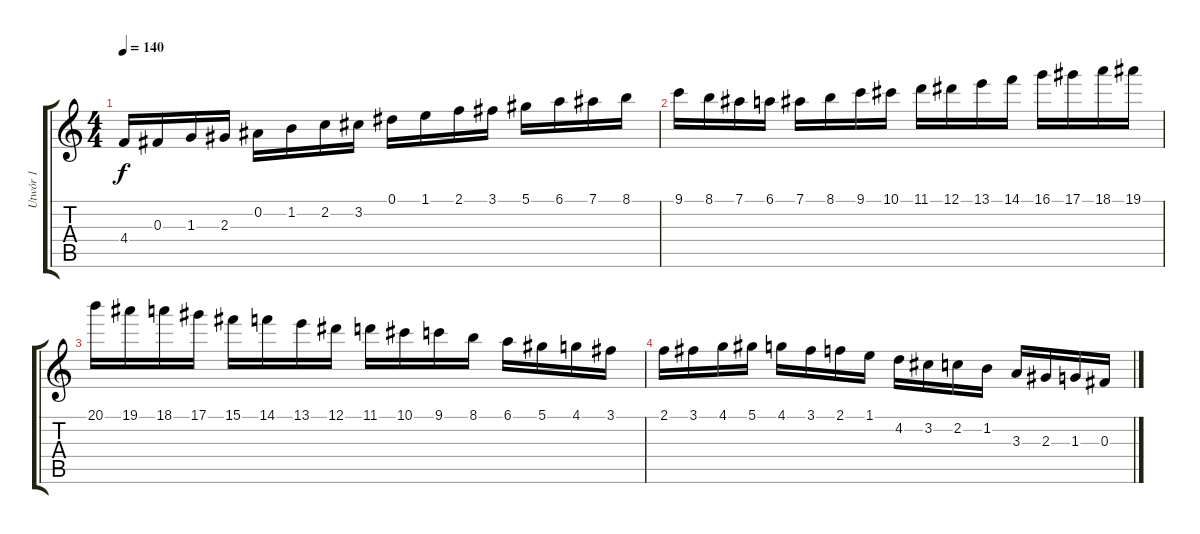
\track ("Utwór 1" "Utwór 1") {instrument distortionguitar}
\staff {score tabs}
\tuning (Eb4 Bb3 Gb3 Db3 Ab2 Eb2) {hide}
\ts (4 4)
\tempo 140
\clef g2
\ks c
4.4.16{dy f instrument distortionguitar} 0.3.16 1.3.16 2.3.16 0.2.16 1.2.16 2.2.16 3.2.16 0.1.16 1.1.16 2.1.16 3.1.16 5.1.16 6.1.16 7.1.16 8.1.16 |
9.1.16 8.1.16 7.1.16 6.1.16 7.1.16 8.1.16 9.1.16 10.1.16 11.1.16 12.1.16 13.1.16 14.1.16 16.1.16 17.1.16 18.1.16 19.1.16 |
20.1.16 19.1.16 18.1.16 17.1.16 15.1.16 14.1.16 13.1.16 12.1.16 11.1.16 10.1.16 9.1.16 8.1.16 6.1.16 5.1.16 4.1.16 3.1.16 |
2.1.16 3.1.16 4.1.16 5.1.16 4.1.16 3.1.16 2.1.16 1.1.16 4.2.16 3.2.16 2.2.16 1.2.16 3.3.16 2.3.16 1.3.16 0.3.16
